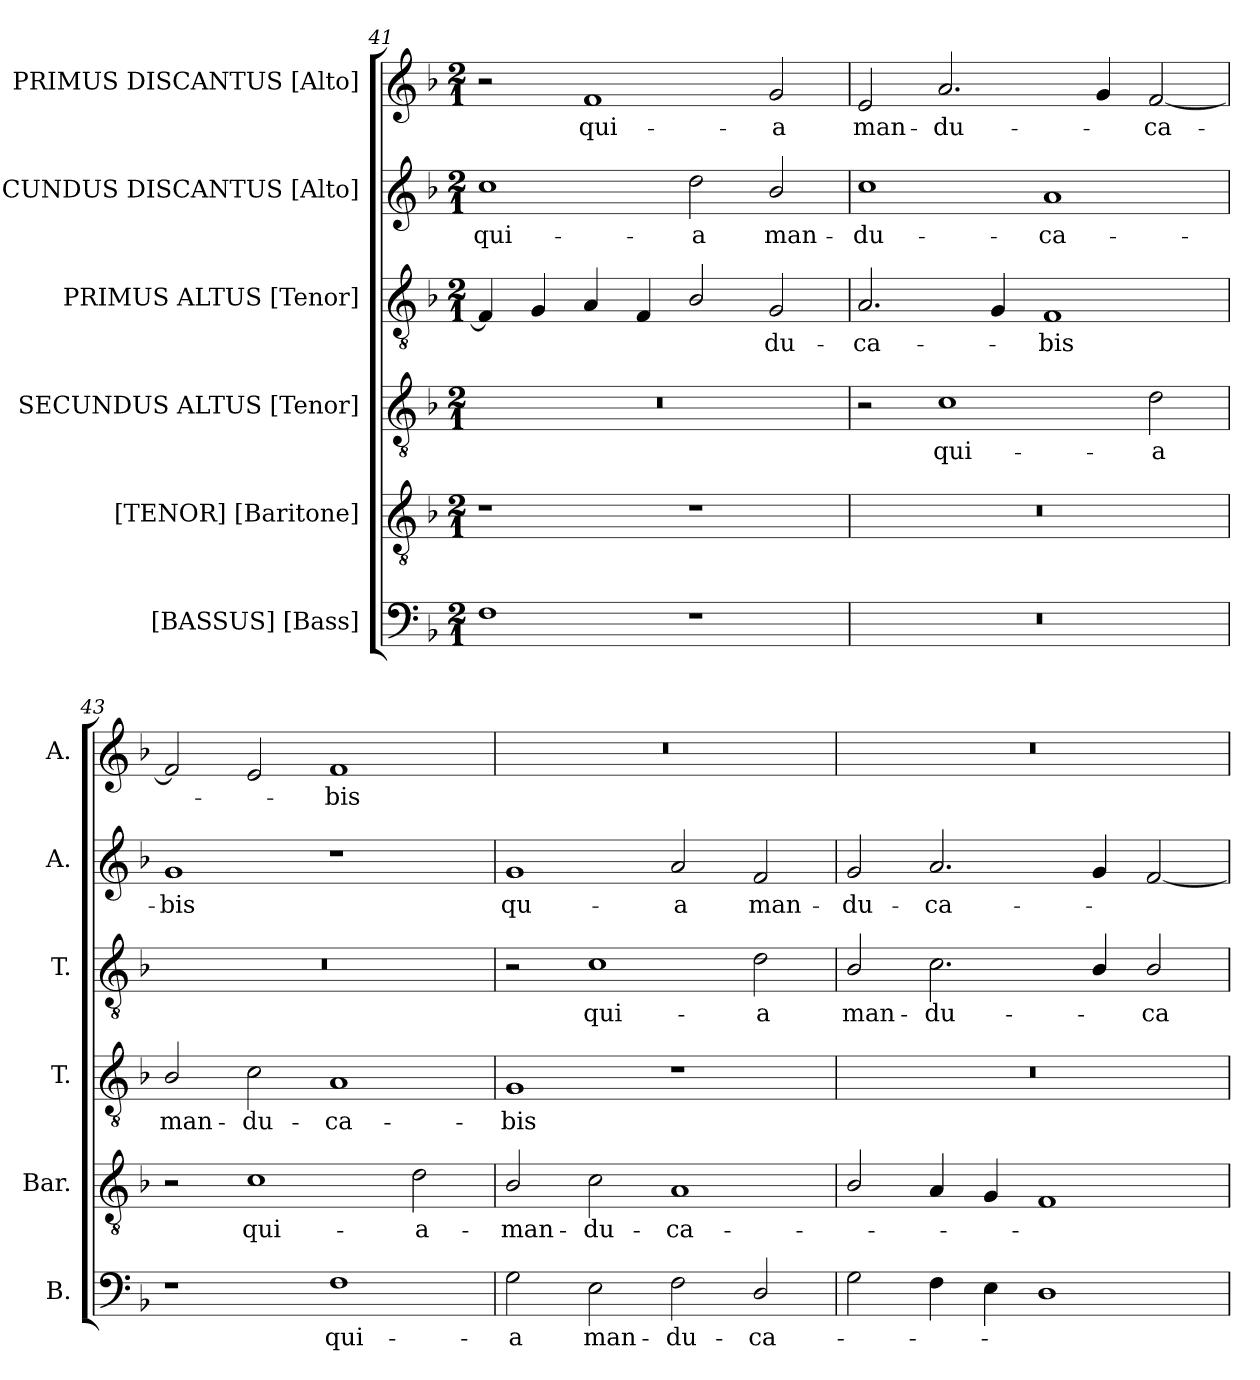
**kern	**text	**kern	**text	**kern	**text	**kern	**text	**kern	**text	**kern	**text
*part6	*part6	*part5	*part5	*part4	*part4	*part3	*part3	*part2	*part2	*part1	*part1
*staff6	*staff6	*staff5	*staff5	*staff4	*staff4	*staff3	*staff3	*staff2	*staff2	*staff1	*staff1
*I"[BASSUS] [Bass]	*	*I"[TENOR] [Baritone]	*	*I"SECUNDUS ALTUS [Tenor]	*	*I"PRIMUS ALTUS [Tenor]	*	*I"SECUNDUS DISCANTUS [Alto]	*	*I"PRIMUS DISCANTUS [Alto]	*
*I'B.	*	*I'Bar.	*	*I'T.	*	*I'T.	*	*I'A.	*	*I'A.	*
!!LO:LB:g=z
*clefF4	*	*clefGv2	*	*clefGv2	*	*clefGv2	*	*clefG2	*	*clefG2	*
*	*	*ITrd7c12	*	*ITrd7c12	*	*ITrd7c12	*	*	*	*	*
*k[b-]	*	*k[b-]	*	*k[b-]	*	*k[b-]	*	*k[b-]	*	*k[b-]	*
*F:	*	*F:	*	*F:	*	*F:	*	*F:	*	*F:	*
*M2/1	*	*M2/1	*	*M2/1	*	*M2/1	*	*M2/1	*	*M2/1	*
=41	=41	=41	=41	=41	=41	=41	=41	=41	=41	=41	=41
!	!	!	!	!LO:N:vis=1	!	!	!	!	!	!	!
!	!	!	!	!	!	!	!	!	!LO:LY:b:color=#000000	!	!
1Fi	.	1r	.	0r	.	4FFi/]	.	1cci	qui-	2r	.
.	.	.	.	.	.	4GGi/	.	.	.	.	.
!	!	!	!	!	!	!	!	!	!	!	!LO:LY:b:color=#000000
.	.	.	.	.	.	4AAi/	.	.	.	1fi	qui-
.	.	.	.	.	.	4FFi/	.	.	.	.	.
!	!	!	!	!	!	!	!	!	!LO:LY:b:color=#000000	!	!
1r	.	1r	.	.	.	2BB-i/	.	2ddi\	-a	.	.
!	!	!	!	!	!	!	!LO:LY:b:color=#000000	!	!	!	!
!	!	!	!	!	!	!	!	!	!LO:LY:b:color=#000000	!	!
!	!	!	!	!	!	!	!	!	!	!	!LO:LY:b:color=#000000
.	.	.	.	.	.	2GGi/	-du-	2b-i/	man-	2gi/	-a
=42	=42	=42	=42	=42	=42	=42	=42	=42	=42	=42	=42
!LO:N:vis=1	!	!LO:N:vis=1	!	!	!	!	!	!	!	!	!
!	!	!	!	!	!	!	!LO:LY:b:color=#000000	!	!	!	!
!	!	!	!	!	!	!	!	!	!LO:LY:b:color=#000000	!	!
!	!	!	!	!	!	!	!	!	!	!	!LO:LY:b:color=#000000
0r	.	0r	.	2r	.	2.AAi/	-ca-	1cci	-du-	2ei/	man-
!	!	!	!	!	!LO:LY:b:color=#000000	!	!	!	!	!	!
!	!	!	!	!	!	!	!	!	!	!	!LO:LY:b:color=#000000
.	.	.	.	1Ci	qui-	.	.	.	.	2.ai/	-du-
.	.	.	.	.	.	4GGi/	.	.	.	.	.
!	!	!	!	!	!	!	!LO:LY:b:color=#000000	!	!	!	!
!	!	!	!	!	!	!	!	!	!LO:LY:b:color=#000000	!	!
.	.	.	.	.	.	1FFi	-bis	1ai	-ca-	.	.
.	.	.	.	.	.	.	.	.	.	4gi/	.
!	!	!	!	!	!LO:LY:b:color=#000000	!	!	!	!	!	!
!	!	!	!	!	!	!	!	!	!	!	!LO:LY:b:color=#000000
.	.	.	.	2Di\	-a	.	.	.	.	[2fi/	-ca-
=43	=43	=43	=43	=43	=43	=43	=43	=43	=43	=43	=43
!	!	!	!	!	!LO:LY:b:color=#000000	!LO:N:vis=1	!	!	!	!	!
!	!	!	!	!	!	!	!	!	!LO:LY:b:color=#000000	!	!
1r	.	2r	.	2BB-i/	man-	0r	.	1gi	-bis	2fi/]	.
!	!	!	!LO:LY:b:color=#000000	!	!	!	!	!	!	!	!
!	!	!	!	!	!LO:LY:b:color=#000000	!	!	!	!	!	!
.	.	1Ci	qui-	2Ci\	-du-	.	.	.	.	2ei/	.
!	!LO:LY:b:color=#000000	!	!	!	!	!	!	!	!	!	!
!	!	!	!	!	!LO:LY:b:color=#000000	!	!	!	!	!	!
!	!	!	!	!	!	!	!	!	!	!	!LO:LY:b:color=#000000
1Fi	qui-	.	.	1AAi	-ca-	.	.	1r	.	1fi	-bis
!	!	!	!LO:LY:b:color=#000000	!	!	!	!	!	!	!	!
.	.	2Di\	-a-	.	.	.	.	.	.	.	.
=44	=44	=44	=44	=44	=44	=44	=44	=44	=44	=44	=44
!	!LO:LY:b:color=#000000	!	!	!	!	!	!	!	!	!	!
!	!	!	!LO:LY:b:color=#000000	!	!	!	!	!	!	!	!
!	!	!	!	!	!LO:LY:b:color=#000000	!	!	!	!	!	!
!	!	!	!	!	!	!	!	!	!LO:LY:b:color=#000000	!LO:N:vis=1	!
2Gi\	-a	2BB-i/	-man-	1GGi	-bis	2r	.	1gi	qu-	0r	.
!	!LO:LY:b:color=#000000	!	!	!	!	!	!	!	!	!	!
!	!	!	!LO:LY:b:color=#000000	!	!	!	!	!	!	!	!
!	!	!	!	!	!	!	!LO:LY:b:color=#000000	!	!	!	!
2Ei\	man-	2Ci\	-du-	.	.	1Ci	qui-	.	.	.	.
!	!LO:LY:b:color=#000000	!	!	!	!	!	!	!	!	!	!
!	!	!	!LO:LY:b:color=#000000	!	!	!	!	!	!	!	!
!	!	!	!	!	!	!	!	!	!LO:LY:b:color=#000000	!	!
2Fi\	-du-	1AAi	-ca-	1r	.	.	.	2ai/	-a	.	.
!	!LO:LY:b:color=#000000	!	!	!	!	!	!	!	!	!	!
!	!	!	!	!	!	!	!LO:LY:b:color=#000000	!	!	!	!
!	!	!	!	!	!	!	!	!	!LO:LY:b:color=#000000	!	!
2Di/	-ca-	.	.	.	.	2Di\	-a	2fi/	man-	.	.
=45	=45	=45	=45	=45	=45	=45	=45	=45	=45	=45	=45
!	!	!	!	!LO:N:vis=1	!	!	!	!	!	!	!
!	!	!	!	!	!	!	!LO:LY:b:color=#000000	!	!	!	!
!	!	!	!	!	!	!	!	!	!LO:LY:b:color=#000000	!LO:N:vis=1	!
2Gi\	.	2BB-i/	.	0r	.	2BB-i/	man-	2gi/	-du-	0r	.
!	!	!	!	!	!	!	!LO:LY:b:color=#000000	!	!	!	!
!	!	!	!	!	!	!	!	!	!LO:LY:b:color=#000000	!	!
4Fi\	.	4AAi/	.	.	.	2.Ci\	-du-	2.ai/	-ca-	.	.
4Ei\	.	4GGi/	.	.	.	.	.	.	.	.	.
1Di	.	1FFi	.	.	.	.	.	.	.	.	.
.	.	.	.	.	.	4BB-i/	.	4gi/	.	.	.
!	!	!	!	!	!	!	!LO:LY:b:color=#000000	!	!	!	!
.	.	.	.	.	.	2BB-i/	-ca-	[2fi/	.	.	.
=	=	=	=	=	=	=	=	=	=	=	=
*-	*-	*-	*-	*-	*-	*-	*-	*-	*-	*-	*-
